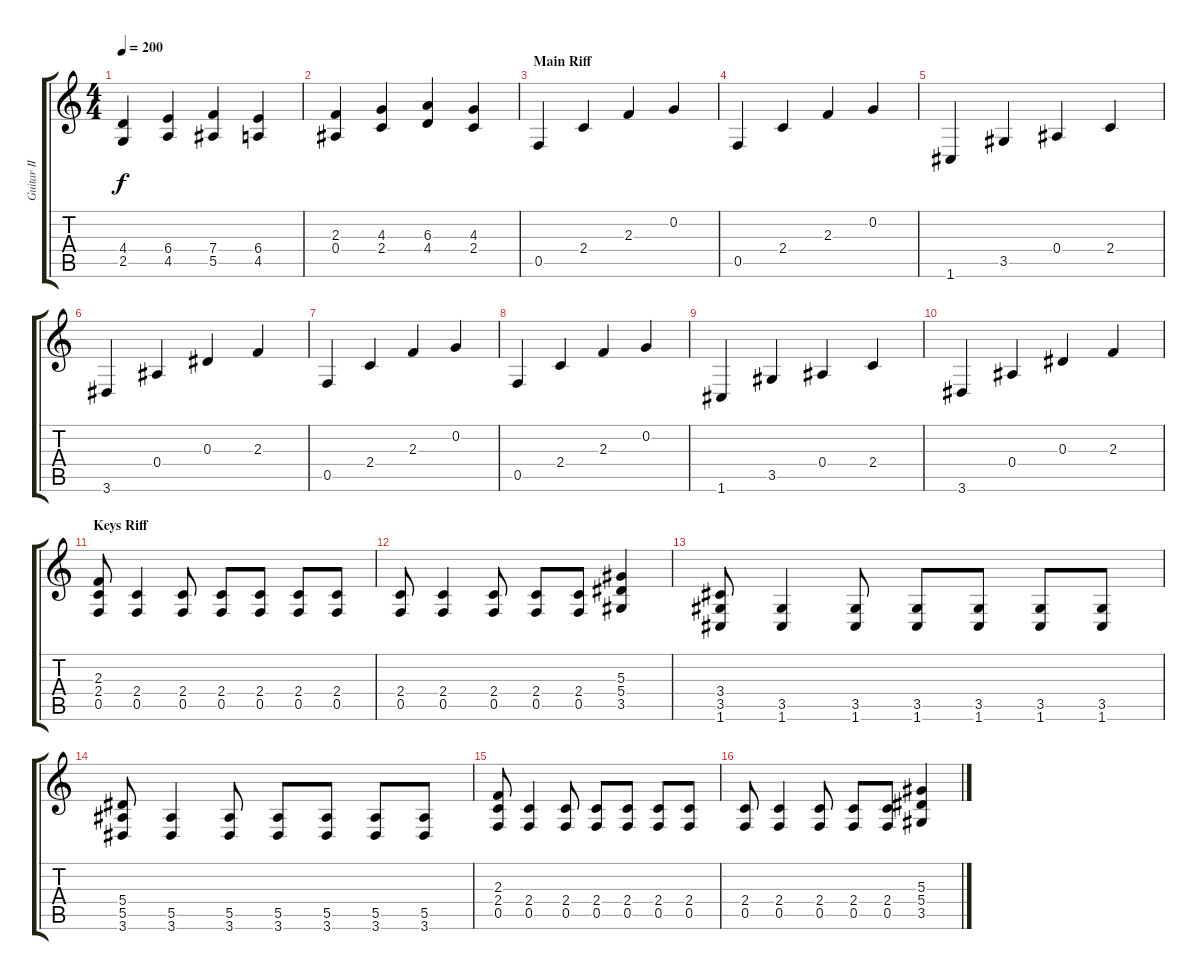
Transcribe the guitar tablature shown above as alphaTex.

\track ("Guitar II" "Guitar II") {instrument distortionguitar}
\staff {score tabs}
\tuning (C4 G3 Eb3 Bb2 F2 C2) {hide}
\ts (4 4)
\tempo 200
\clef g2
\ks c
(4.4 2.5).4{dy f} (6.4 4.5).4 (7.4 5.5).4 (6.4 4.5).4 |
(2.3 0.4).4 (4.3 2.4).4 (6.3 4.4).4 (4.3 2.4).4 |
\section ("" "Main Riff")
0.5.4{volume 16 balance 9} 2.4.4 2.3.4 0.2.4 |
0.5.4 2.4.4 2.3.4 0.2.4 |
1.6.4 3.5.4 0.4.4 2.4.4 |
3.6.4 0.4.4 0.3.4 2.3.4 |
0.5.4 2.4.4 2.3.4 0.2.4 |
0.5.4 2.4.4 2.3.4 0.2.4 |
1.6.4 3.5.4 0.4.4 2.4.4 |
3.6.4 0.4.4 0.3.4 2.3.4 |
\section ("" "Keys Riff")
(2.3 2.4 0.5).8{volume 12 balance 14} (2.4 0.5).4 (2.4 0.5).8 (2.4 0.5).8 (2.4 0.5).8 (2.4 0.5).8 (2.4 0.5).8 |
(2.4 0.5).8 (2.4 0.5).4 (2.4 0.5).8 (2.4 0.5).8 (2.4 0.5).8 (5.3 5.4 3.5).4 |
(3.4 3.5 1.6).8 (3.5 1.6).4 (3.5 1.6).8 (3.5 1.6).8 (3.5 1.6).8 (3.5 1.6).8 (3.5 1.6).8 |
(5.4 5.5 3.6).8 (5.5 3.6).4 (5.5 3.6).8 (5.5 3.6).8 (5.5 3.6).8 (5.5 3.6).8 (5.5 3.6).8 |
(2.3 2.4 0.5).8 (2.4 0.5).4 (2.4 0.5).8 (2.4 0.5).8 (2.4 0.5).8 (2.4 0.5).8 (2.4 0.5).8 |
(2.4 0.5).8 (2.4 0.5).4 (2.4 0.5).8 (2.4 0.5).8 (2.4 0.5).8 (5.3 5.4 3.5).4
